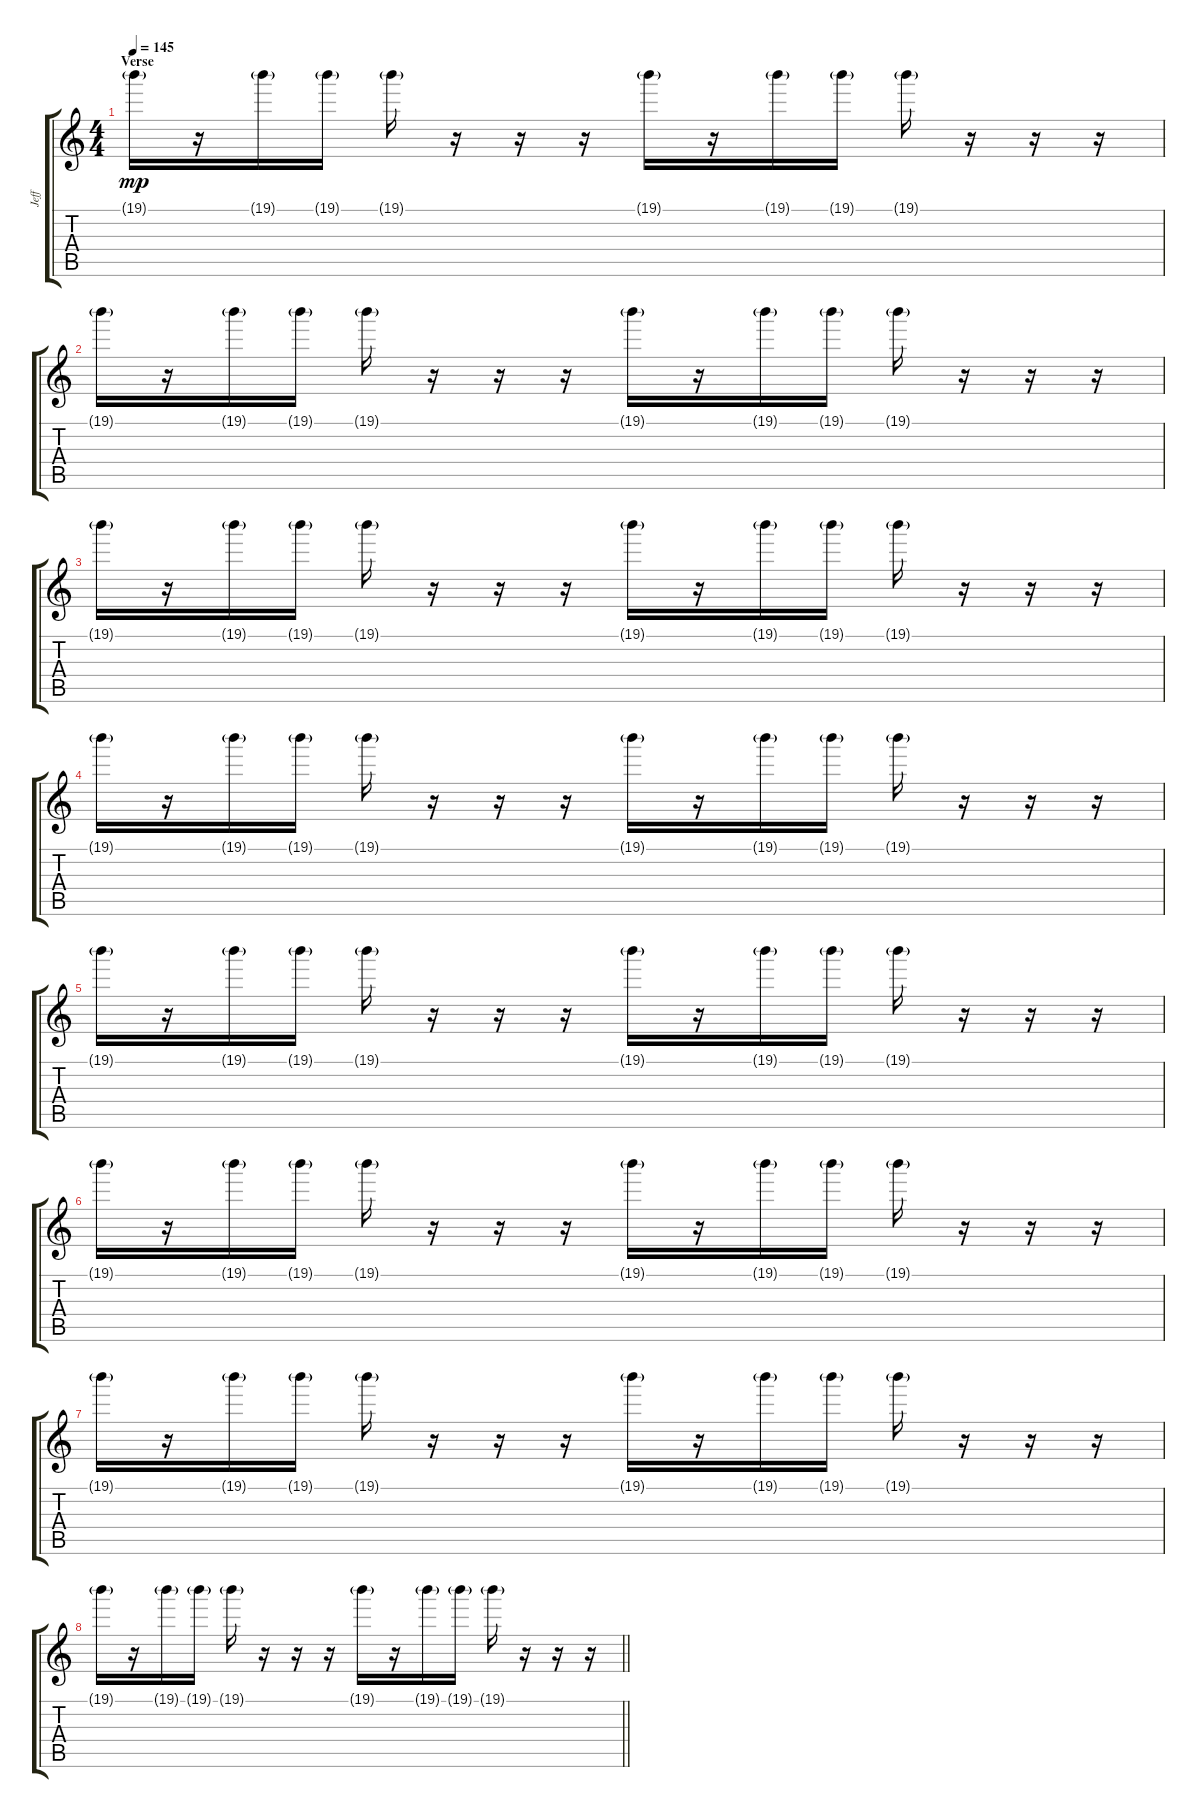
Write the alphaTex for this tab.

\track ("Jeff" "Jeff") {instrument distortionguitar}
\staff {score tabs}
\tuning (E4 B3 G3 D3 A2 E2) {hide}
\ts (4 4)
\section ("" "Verse")
\tempo 145
\clef g2
\ks c
19.1{g}.16{dy mp} r.16 19.1{g}.16 19.1{g}.16 19.1{g}.16 r.16 r.16 r.16 19.1{g}.16 r.16 19.1{g}.16 19.1{g}.16 19.1{g}.16 r.16 r.16 r.16 |
19.1{g}.16 r.16 19.1{g}.16 19.1{g}.16 19.1{g}.16 r.16 r.16 r.16 19.1{g}.16 r.16 19.1{g}.16 19.1{g}.16 19.1{g}.16 r.16 r.16 r.16 |
19.1{g}.16 r.16 19.1{g}.16 19.1{g}.16 19.1{g}.16 r.16 r.16 r.16 19.1{g}.16 r.16 19.1{g}.16 19.1{g}.16 19.1{g}.16 r.16 r.16 r.16 |
19.1{g}.16 r.16 19.1{g}.16 19.1{g}.16 19.1{g}.16 r.16 r.16 r.16 19.1{g}.16 r.16 19.1{g}.16 19.1{g}.16 19.1{g}.16 r.16 r.16 r.16 |
19.1{g}.16 r.16 19.1{g}.16 19.1{g}.16 19.1{g}.16 r.16 r.16 r.16 19.1{g}.16 r.16 19.1{g}.16 19.1{g}.16 19.1{g}.16 r.16 r.16 r.16 |
19.1{g}.16 r.16 19.1{g}.16 19.1{g}.16 19.1{g}.16 r.16 r.16 r.16 19.1{g}.16 r.16 19.1{g}.16 19.1{g}.16 19.1{g}.16 r.16 r.16 r.16 |
19.1{g}.16 r.16 19.1{g}.16 19.1{g}.16 19.1{g}.16 r.16 r.16 r.16 19.1{g}.16 r.16 19.1{g}.16 19.1{g}.16 19.1{g}.16 r.16 r.16 r.16 |
\barLineRight lightlight
19.1{g}.16 r.16 19.1{g}.16 19.1{g}.16 19.1{g}.16 r.16 r.16 r.16 19.1{g}.16 r.16 19.1{g}.16 19.1{g}.16 19.1{g}.16 r.16 r.16 r.16
